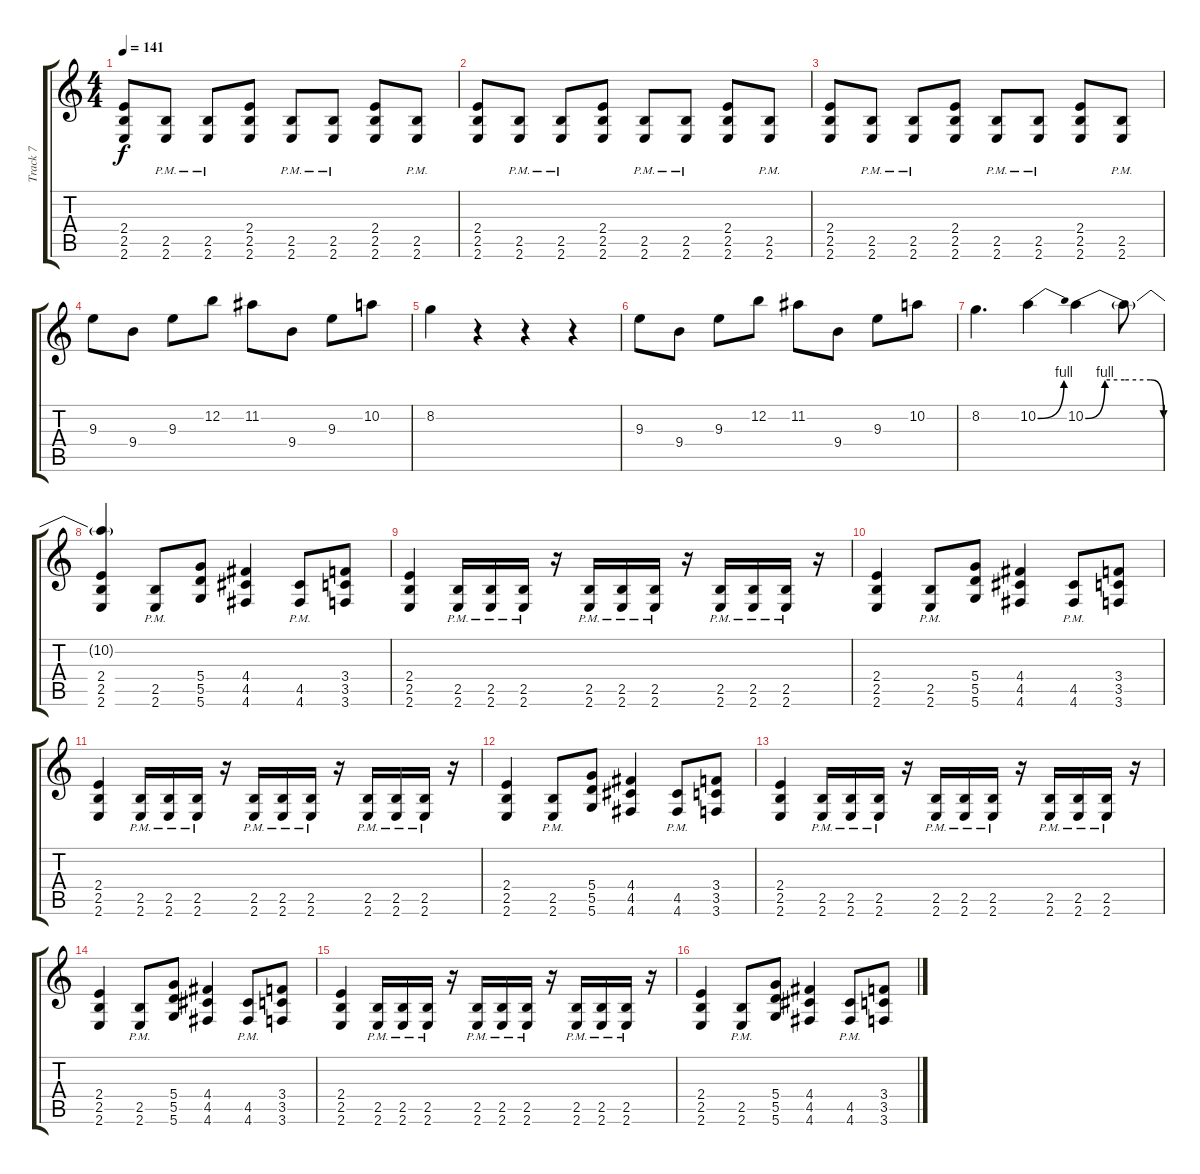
\track ("Track 7" "Track 7") {instrument distortionguitar}
\staff {score tabs}
\tuning (E4 B3 G3 D3 A2 D2) {hide}
\ts (4 4)
\tempo 141
\clef g2
\ks c
(2.4 2.5 2.6).8{dy f} (2.5{pm} 2.6{pm}).8 (2.5{pm} 2.6{pm}).8 (2.4 2.5 2.6).8 (2.5{pm} 2.6{pm}).8 (2.5{pm} 2.6{pm}).8 (2.4 2.5 2.6).8 (2.5{pm} 2.6{pm}).8 |
(2.4 2.5 2.6).8 (2.5{pm} 2.6{pm}).8 (2.5{pm} 2.6{pm}).8 (2.4 2.5 2.6).8 (2.5{pm} 2.6{pm}).8 (2.5{pm} 2.6{pm}).8 (2.4 2.5 2.6).8 (2.5{pm} 2.6{pm}).8 |
(2.4 2.5 2.6).8 (2.5{pm} 2.6{pm}).8 (2.5{pm} 2.6{pm}).8 (2.4 2.5 2.6).8 (2.5{pm} 2.6{pm}).8 (2.5{pm} 2.6{pm}).8 (2.4 2.5 2.6).8 (2.5{pm} 2.6{pm}).8 |
9.3.8 9.4.8 9.3.8 12.2.8 11.2.8 9.4.8 9.3.8 10.2.8 |
8.2.4 r.4 r.4 r.4 |
9.3.8 9.4.8 9.3.8 12.2.8 11.2.8 9.4.8 9.3.8 10.2.8 |
8.2.4{d} 10.2{be (bend 0 0 60 4)}.4 10.2{be (custom 0 0 15 4 30 4 50 4 60 0)}.4 10.2{t}.8 |
(10.2{t} 2.4 2.5 2.6).4 (2.5{pm} 2.6{pm}).8 (5.4 5.5 5.6).8 (4.4 4.5 4.6).4 (4.5{pm} 4.6{pm}).8 (3.4 3.5 3.6).8 |
(2.4 2.5 2.6).4 (2.5{pm} 2.6{pm}).16 (2.5{pm} 2.6{pm}).16 (2.5{pm} 2.6{pm}).16 r.16 (2.5{pm} 2.6{pm}).16 (2.5{pm} 2.6{pm}).16 (2.5{pm} 2.6{pm}).16 r.16 (2.5{pm} 2.6{pm}).16 (2.5{pm} 2.6{pm}).16 (2.5{pm} 2.6{pm}).16 r.16 |
(2.4 2.5 2.6).4 (2.5{pm} 2.6{pm}).8 (5.4 5.5 5.6).8 (4.4 4.5 4.6).4 (4.5{pm} 4.6{pm}).8 (3.4 3.5 3.6).8 |
(2.4 2.5 2.6).4 (2.5{pm} 2.6{pm}).16 (2.5{pm} 2.6{pm}).16 (2.5{pm} 2.6{pm}).16 r.16 (2.5{pm} 2.6{pm}).16 (2.5{pm} 2.6{pm}).16 (2.5{pm} 2.6{pm}).16 r.16 (2.5{pm} 2.6{pm}).16 (2.5{pm} 2.6{pm}).16 (2.5{pm} 2.6{pm}).16 r.16 |
(2.4 2.5 2.6).4 (2.5{pm} 2.6{pm}).8 (5.4 5.5 5.6).8 (4.4 4.5 4.6).4 (4.5{pm} 4.6{pm}).8 (3.4 3.5 3.6).8 |
(2.4 2.5 2.6).4 (2.5{pm} 2.6{pm}).16 (2.5{pm} 2.6{pm}).16 (2.5{pm} 2.6{pm}).16 r.16 (2.5{pm} 2.6{pm}).16 (2.5{pm} 2.6{pm}).16 (2.5{pm} 2.6{pm}).16 r.16 (2.5{pm} 2.6{pm}).16 (2.5{pm} 2.6{pm}).16 (2.5{pm} 2.6{pm}).16 r.16 |
(2.4 2.5 2.6).4 (2.5{pm} 2.6{pm}).8 (5.4 5.5 5.6).8 (4.4 4.5 4.6).4 (4.5{pm} 4.6{pm}).8 (3.4 3.5 3.6).8 |
(2.4 2.5 2.6).4 (2.5{pm} 2.6{pm}).16 (2.5{pm} 2.6{pm}).16 (2.5{pm} 2.6{pm}).16 r.16 (2.5{pm} 2.6{pm}).16 (2.5{pm} 2.6{pm}).16 (2.5{pm} 2.6{pm}).16 r.16 (2.5{pm} 2.6{pm}).16 (2.5{pm} 2.6{pm}).16 (2.5{pm} 2.6{pm}).16 r.16 |
(2.4 2.5 2.6).4 (2.5{pm} 2.6{pm}).8 (5.4 5.5 5.6).8 (4.4 4.5 4.6).4 (4.5{pm} 4.6{pm}).8 (3.4 3.5 3.6).8
